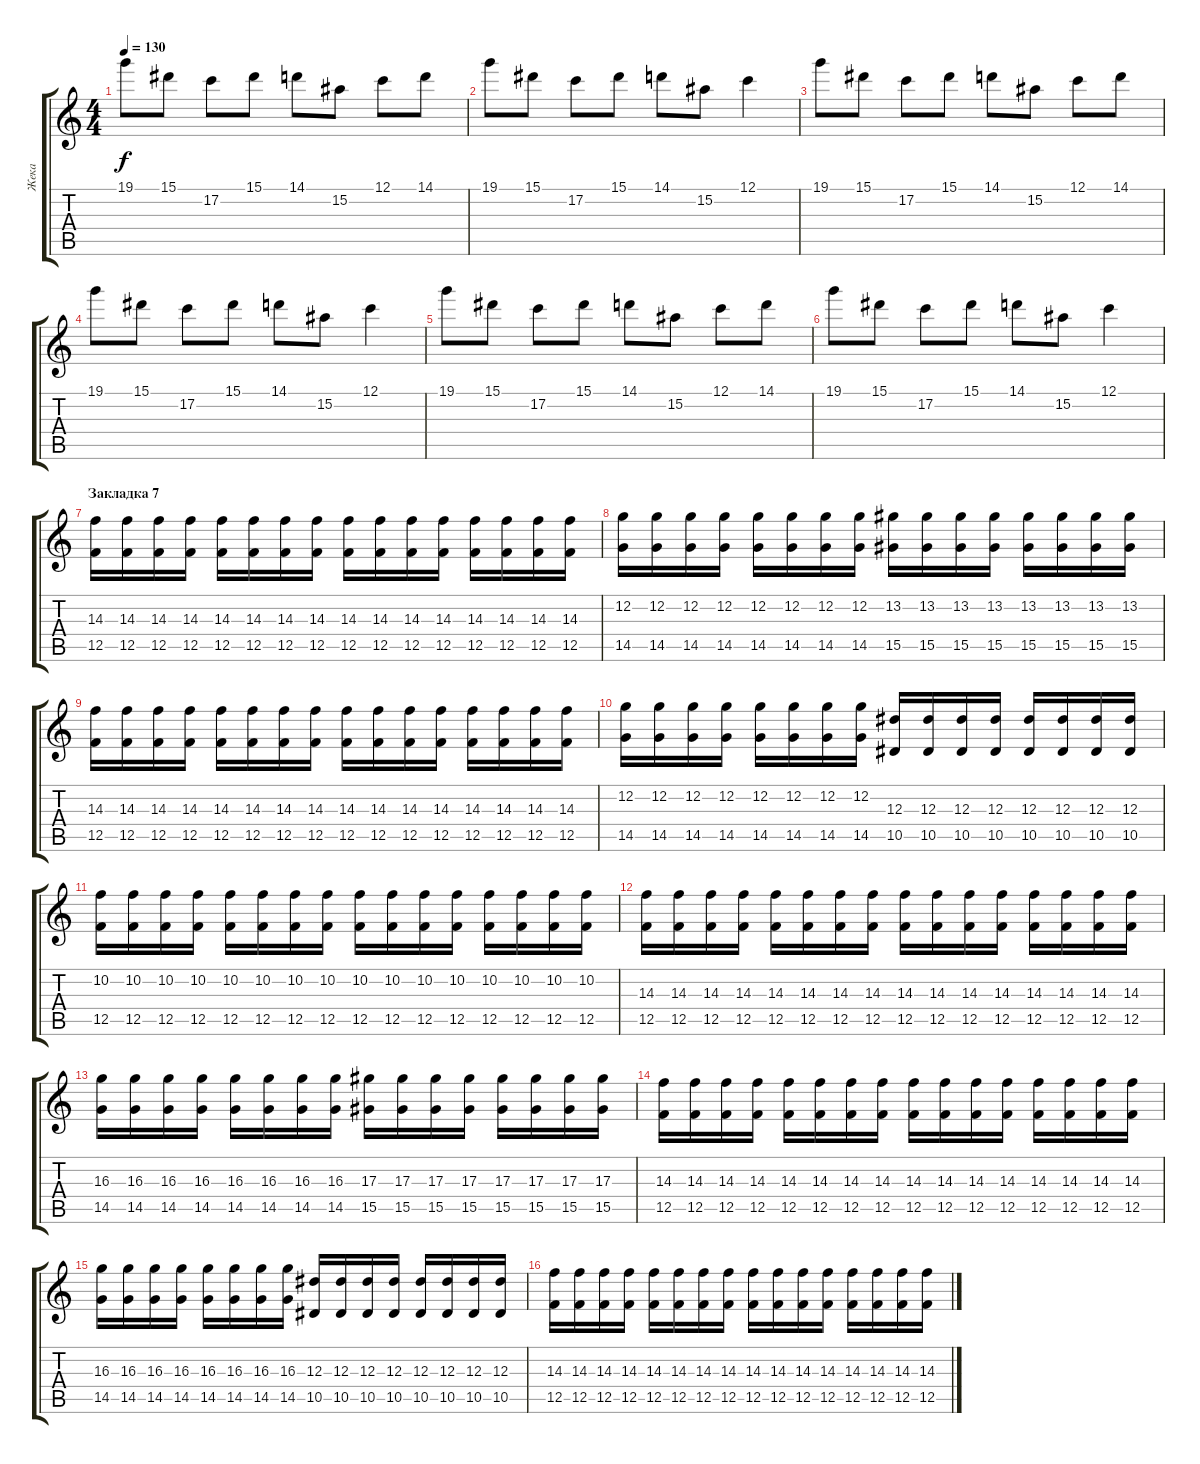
\track ("Жека" "Жека") {instrument distortionguitar}
\staff {score tabs}
\tuning (C4 G3 Eb3 Bb2 F2 C2) {hide}
\ts (4 4)
\tempo 130
\clef g2
\ks c
19.1.8{dy f} 15.1.8 17.2.8 15.1.8 14.1.8 15.2.8 12.1.8 14.1.8 |
19.1.8 15.1.8 17.2.8 15.1.8 14.1.8 15.2.8 12.1.4 |
19.1.8 15.1.8 17.2.8 15.1.8 14.1.8 15.2.8 12.1.8 14.1.8 |
19.1.8 15.1.8 17.2.8 15.1.8 14.1.8 15.2.8 12.1.4 |
19.1.8 15.1.8 17.2.8 15.1.8 14.1.8 15.2.8 12.1.8 14.1.8 |
19.1.8 15.1.8 17.2.8 15.1.8 14.1.8 15.2.8 12.1.4 |
\section ("" "Закладка 7")
(14.3 12.5).16{instrument overdrivenguitar} (14.3 12.5).16 (14.3 12.5).16 (14.3 12.5).16 (14.3 12.5).16 (14.3 12.5).16 (14.3 12.5).16 (14.3 12.5).16 (14.3 12.5).16 (14.3 12.5).16 (14.3 12.5).16 (14.3 12.5).16 (14.3 12.5).16 (14.3 12.5).16 (14.3 12.5).16 (14.3 12.5).16 |
(12.2 14.5).16 (12.2 14.5).16 (12.2 14.5).16 (12.2 14.5).16 (12.2 14.5).16 (12.2 14.5).16 (12.2 14.5).16 (12.2 14.5).16 (13.2 15.5).16 (13.2 15.5).16 (13.2 15.5).16 (13.2 15.5).16 (13.2 15.5).16 (13.2 15.5).16 (13.2 15.5).16 (13.2 15.5).16 |
(14.3 12.5).16 (14.3 12.5).16 (14.3 12.5).16 (14.3 12.5).16 (14.3 12.5).16 (14.3 12.5).16 (14.3 12.5).16 (14.3 12.5).16 (14.3 12.5).16 (14.3 12.5).16 (14.3 12.5).16 (14.3 12.5).16 (14.3 12.5).16 (14.3 12.5).16 (14.3 12.5).16 (14.3 12.5).16 |
(12.2 14.5).16 (12.2 14.5).16 (12.2 14.5).16 (12.2 14.5).16 (12.2 14.5).16 (12.2 14.5).16 (12.2 14.5).16 (12.2 14.5).16 (12.3 10.5).16 (12.3 10.5).16 (12.3 10.5).16 (12.3 10.5).16 (12.3 10.5).16 (12.3 10.5).16 (12.3 10.5).16 (12.3 10.5).16 |
(10.2 12.5).16 (10.2 12.5).16 (10.2 12.5).16 (10.2 12.5).16 (10.2 12.5).16 (10.2 12.5).16 (10.2 12.5).16 (10.2 12.5).16 (10.2 12.5).16 (10.2 12.5).16 (10.2 12.5).16 (10.2 12.5).16 (10.2 12.5).16 (10.2 12.5).16 (10.2 12.5).16 (10.2 12.5).16 |
(14.3 12.5).16 (14.3 12.5).16 (14.3 12.5).16 (14.3 12.5).16 (14.3 12.5).16 (14.3 12.5).16 (14.3 12.5).16 (14.3 12.5).16 (14.3 12.5).16 (14.3 12.5).16 (14.3 12.5).16 (14.3 12.5).16 (14.3 12.5).16 (14.3 12.5).16 (14.3 12.5).16 (14.3 12.5).16 |
(16.3 14.5).16 (16.3 14.5).16 (16.3 14.5).16 (16.3 14.5).16 (16.3 14.5).16 (16.3 14.5).16 (16.3 14.5).16 (16.3 14.5).16 (17.3 15.5).16 (17.3 15.5).16 (17.3 15.5).16 (17.3 15.5).16 (17.3 15.5).16 (17.3 15.5).16 (17.3 15.5).16 (17.3 15.5).16 |
(14.3 12.5).16 (14.3 12.5).16 (14.3 12.5).16 (14.3 12.5).16 (14.3 12.5).16 (14.3 12.5).16 (14.3 12.5).16 (14.3 12.5).16 (14.3 12.5).16 (14.3 12.5).16 (14.3 12.5).16 (14.3 12.5).16 (14.3 12.5).16 (14.3 12.5).16 (14.3 12.5).16 (14.3 12.5).16 |
(16.3 14.5).16 (16.3 14.5).16 (16.3 14.5).16 (16.3 14.5).16 (16.3 14.5).16 (16.3 14.5).16 (16.3 14.5).16 (16.3 14.5).16 (12.3 10.5).16 (12.3 10.5).16 (12.3 10.5).16 (12.3 10.5).16 (12.3 10.5).16 (12.3 10.5).16 (12.3 10.5).16 (12.3 10.5).16 |
(14.3 12.5).16 (14.3 12.5).16 (14.3 12.5).16 (14.3 12.5).16 (14.3 12.5).16 (14.3 12.5).16 (14.3 12.5).16 (14.3 12.5).16 (14.3 12.5).16 (14.3 12.5).16 (14.3 12.5).16 (14.3 12.5).16 (14.3 12.5).16 (14.3 12.5).16 (14.3 12.5).16 (14.3 12.5).16
